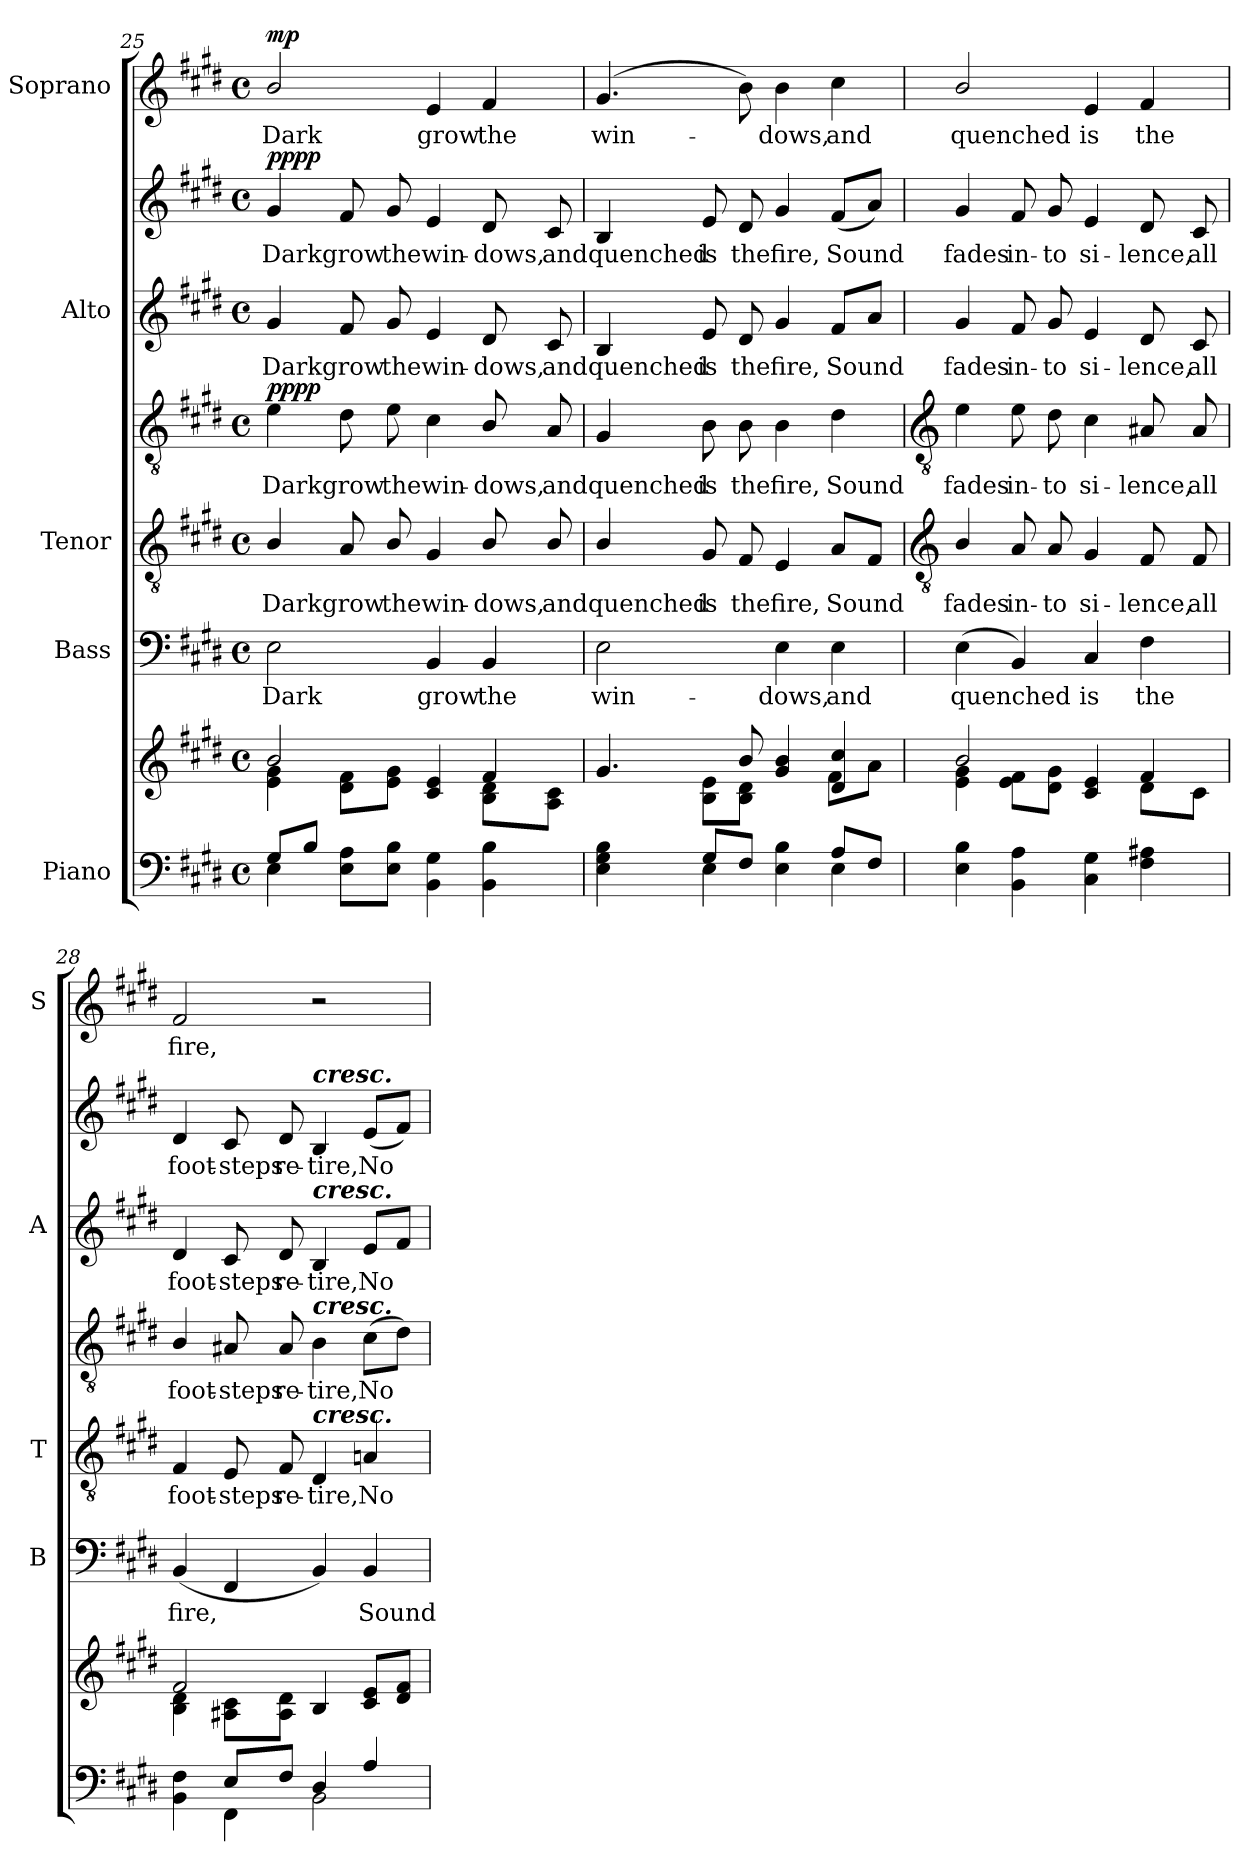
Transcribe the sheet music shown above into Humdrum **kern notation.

**kern	**kern	**dynam	**kern	**text	**kern	**text	**kern	**text	**dynam	**kern	**text	**kern	**text	**dynam	**kern	**text	**dynam
*part5	*part5	*part5	*part4	*part4	*part3	*part3	*part3	*part3	*part3	*part2	*part2	*part2	*part2	*part2	*part1	*part1	*part1
*staff8	*staff7	*staff7/8	*staff6	*staff6	*staff5	*staff5	*staff4	*staff4	*staff4/5	*staff3	*staff3	*staff2	*staff2	*staff2/3	*staff1	*staff1	*staff1
*I"Piano	*	*	*I"Bass	*	*I"Tenor	*	*	*	*	*I"Alto	*	*	*	*	*I"Soprano	*	*
*	*	*	*I'B	*	*I'T	*	*	*	*	*I'A	*	*	*	*	*I'S	*	*
*clefF4	*clefG2	*	*clefF4	*	*clefGv2	*	*clefGv2	*	*	*clefG2	*	*clefG2	*	*	*clefG2	*	*
*k[f#c#g#d#]	*k[f#c#g#d#]	*	*k[f#c#g#d#]	*	*k[f#c#g#d#]	*	*k[f#c#g#d#]	*	*	*k[f#c#g#d#]	*	*k[f#c#g#d#]	*	*	*k[f#c#g#d#]	*	*
*E:	*E:	*	*E:	*	*E:	*	*E:	*	*	*E:	*	*E:	*	*	*E:	*	*
*M4/4	*M4/4	*	*M4/4	*	*M4/4	*	*M4/4	*	*	*M4/4	*	*M4/4	*	*	*M4/4	*	*
*met(c)	*met(c)	*	*met(c)	*	*met(c)	*	*met(c)	*	*	*met(c)	*	*met(c)	*	*	*met(c)	*	*
=25	=25	=25	=25	=25	=25	=25	=25	=25	=25	=25	=25	=25	=25	=25	=25	=25	=25
*^	*^	*	*	*	*	*	*	*	*	*	*	*	*	*	*	*	*
!	!	!	!	!LO:DY:b=2	!	!LO:LY:b	!	!LO:LY:b	!	!LO:LY:b	!	!	!LO:LY:b	!	!LO:LY:b	!	!	!LO:LY:b	!
!	!	!	!	!LO:DY:n=1:b	!	!	!	!	!	!	!	!	!	!	!	!	!	!	!
!	!	!	!	!LO:DY:n=2:b	!	!	!	!	!	!	!LO:DY:b=2	!	!	!	!	!	!	!	!
!	!	!	!	!	!	!	!	!	!	!	!LO:DY:n=1:b	!	!	!	!	!LO:DY:b=2	!	!	!
!	!	!	!	!	!	!	!	!	!	!	!	!	!	!	!	!LO:DY:n=1:b	!	!	!LO:DY:b
8G#/L	4E\	2b/	4e\ 4g#\	pp mp pp	2E	Dark	4B/	Dark	4e	Dark	pp pp	4g#	Dark	4g#	Dark	pp pp	2b/	Dark	mp
8B/J	.	.	.	.	.	.	.	.	.	.	.	.	.	.	.	.	.	.	.
!	!	!	!	!	!	!	!	!LO:LY:b	!	!LO:LY:b	!	!	!LO:LY:b	!	!LO:LY:b	!	!	!	!
2ryy	8E\ 8A\L	.	8d# 8f#L	.	.	.	8A	grow	8d#	grow	.	8f#	grow	8f#	grow	.	.	.	.
!	!	!	!	!	!	!	!	!LO:LY:b	!	!LO:LY:b	!	!	!LO:LY:b	!	!LO:LY:b	!	!	!	!
.	8E\ 8B\J	.	8e 8g#J	.	.	.	8B/	the	8e	the	.	8g#	the	8g#	the	.	.	.	.
!	!	!	!	!	!	!LO:LY:b	!	!LO:LY:b	!	!LO:LY:b	!	!	!LO:LY:b	!	!LO:LY:b	!	!	!LO:LY:b	!
.	4BB\ 4G#\	4c#/ 4e/	4ryy	.	4BB	grow	4G#	win-	4c#	win-	.	4e	win-	4e	win-	.	4e	grow	.
!	!	!	!	!	!	!LO:LY:b	!	!LO:LY:b	!	!LO:LY:b	!	!	!LO:LY:b	!	!LO:LY:b	!	!	!LO:LY:b	!
8ryy	4BB\ 4B\	4f#/	8B 8d#L	.	4BB	the	8B/	-dows,	8B/	-dows,	.	8d#	-dows,	8d#	-dows,	.	4f#	the	.
!	!	!	!	!	!	!	!	!LO:LY:b	!	!LO:LY:b	!	!	!LO:LY:b	!	!LO:LY:b	!	!	!	!
8ryy	.	.	8A 8c#J	.	.	.	8B/	and	8A	and	.	8c#	and	8c#	and	.	.	.	.
=26	=26	=26	=26	=26	=26	=26	=26	=26	=26	=26	=26	=26	=26	=26	=26	=26	=26	=26	=26
!	!	!	!	!	!	!LO:LY:b	!	!LO:LY:b	!	!LO:LY:b	!	!	!LO:LY:b	!	!LO:LY:b	!	!	!LO:LY:b	!
4ryy	4E\ 4G#\ 4B\	4.g#/	4ryy	.	2E	win-	4B/	quenched	4G#	quenched	.	4B	quenched	4B	quenched	.	(<4.g#	win-	.
!	!	!	!	!	!	!	!	!LO:LY:b	!	!LO:LY:b	!	!	!LO:LY:b	!	!LO:LY:b	!	!	!	!
8G#/L	4E\	.	8B 8eL	.	.	.	8G#	is	8B	is	.	8e	is	8e	is	.	.	.	.
!	!	!	!	!	!	!	!	!LO:LY:b	!	!LO:LY:b	!	!	!LO:LY:b	!	!LO:LY:b	!	!	!	!
8F#/J	.	8b/	8B 8d#J	.	.	.	8F#	the	8B	the	.	8d#	the	8d#	the	.	8b)	.	.
!	!	!	!	!	!	!LO:LY:b	!	!LO:LY:b	!	!LO:LY:b	!	!	!LO:LY:b	!	!LO:LY:b	!	!	!LO:LY:b	!
4ryy	4E\ 4B\	4g#/ 4b/	4ryy	.	4E	-dows,	4E	fire,	4B	fire,	.	4g#	fire,	4g#	fire,	.	4b	dows,	.
!	!	!	!	!	!	!LO:LY:b	!	!LO:LY:b	!	!LO:LY:b	!	!	!LO:LY:b	!	!LO:LY:b	!	!	!LO:LY:b	!
8A/L	4E\	4d#/ 4cc#/	8f#\L	.	4E	and	8AL	Sound	4d#	Sound	.	8f#L	Sound	(<8f#L	Sound	.	4cc#	and	.
8F#/J	.	.	8a\J	.	.	.	8F#J	.	.	.	.	8aJ	.	8aJ)	.	.	.	.	.
!!LO:LB:g=z
=27	=27	=27	=27	=27	=27	=27	=27	=27	=27	=27	=27	=27	=27	=27	=27	=27	=27	=27	=27
*	*	*	*	*	*	*	*clefGv2	*	*clefGv2	*	*	*	*	*	*	*	*	*	*
!	!	!	!	!	!	!LO:LY:b	!	!LO:LY:b	!	!LO:LY:b	!	!	!LO:LY:b	!	!LO:LY:b	!	!	!LO:LY:b	!
1ryy	4E\ 4B\	2b/	4e\ 4g#\	.	(<4E	quenched	4B/	fades	4e	fades	.	4g#	fades	4g#	fades	.	2b/	quenched	.
!	!	!	!	!	!	!	!	!LO:LY:b	!	!LO:LY:b	!	!	!LO:LY:b	!	!LO:LY:b	!	!	!	!
.	4BB\ 4A\	.	8e\ 8f#\L	.	4BB)	.	8A	in-	8e	in-	.	8f#	in-	8f#	in-	.	.	.	.
!	!	!	!	!	!	!	!	!LO:LY:b	!	!LO:LY:b	!	!	!LO:LY:b	!	!LO:LY:b	!	!	!	!
.	.	.	8d#\ 8g#\J	.	.	.	8A	-to	8d#	-to	.	8g#	-to	8g#	-to	.	.	.	.
!	!	!	!	!	!	!LO:LY:b	!	!LO:LY:b	!	!LO:LY:b	!	!	!LO:LY:b	!	!LO:LY:b	!	!	!LO:LY:b	!
.	4C#\ 4G#\	4c#/ 4e/	4ryy	.	4C#	is	4G#	si-	4c#	si-	.	4e	si-	4e	si-	.	4e	is	.
!	!	!	!	!	!	!LO:LY:b	!	!LO:LY:b	!	!LO:LY:b	!	!	!LO:LY:b	!	!LO:LY:b	!	!	!LO:LY:b	!
.	4F#\ 4A#X\	4f#/	8d#\L	.	4F#	the	8F#	-lence,	8A#X	-lence,	.	8d#	-lence,	8d#	-lence,	.	4f#	the	.
!	!	!	!	!	!	!	!	!LO:LY:b	!	!LO:LY:b	!	!	!LO:LY:b	!	!LO:LY:b	!	!	!	!
.	.	.	8c#\J	.	.	.	8F#	all	8A#	all	.	8c#	all	8c#	all	.	.	.	.
=28	=28	=28	=28	=28	=28	=28	=28	=28	=28	=28	=28	=28	=28	=28	=28	=28	=28	=28	=28
!	!	!	!	!	!	!LO:LY:b	!	!LO:LY:b	!	!LO:LY:b	!	!	!LO:LY:b	!	!LO:LY:b	!	!	!LO:LY:b	!
4ryy	4BB\ 4F#\	2f#/	4B\ 4d#\	.	(<4BB	fire,	4F#	foot-	4B/	foot-	.	4d#	foot-	4d#	foot-	.	2f#	fire,	.
!	!	!	!	!	!	!	!	!LO:LY:b	!	!LO:LY:b	!	!	!LO:LY:b	!	!LO:LY:b	!	!	!	!
8E/L	4FF#\	.	8A#X\ 8c#\L	.	4FF#	.	8E	-steps	8A#X	-steps	.	8c#	-steps	8c#	-steps	.	.	.	.
!	!	!	!	!	!	!	!	!LO:LY:b	!	!LO:LY:b	!	!	!LO:LY:b	!	!LO:LY:b	!	!	!	!
8F#/J	.	.	8A#\ 8d#\J	.	.	.	8F#	re-	8A#	re-	.	8d#	re-	8d#	re-	.	.	.	.
!	!	!	!	!	!	!	!	!	!	!	!	!	!	!LO:TX:a:Bi:t=cresc.	!	!	!	!	!
!	!	!	!	!	!	!	!	!	!	!	!	!LO:TX:a:Bi:t=cresc.	!	!	!	!	!	!	!
!	!	!	!	!	!	!	!	!	!LO:TX:a:Bi:t=cresc.	!	!	!	!	!	!	!	!	!	!
!	!	!	!	!	!	!	!LO:TX:a:Bi:t=cresc.	!	!	!	!	!	!	!	!	!	!	!	!
!	!	!	!	!	!	!	!	!LO:LY:b	!	!LO:LY:b	!	!	!LO:LY:b	!	!LO:LY:b	!	!	!	!
4D#/	2BB\	4B/	2ryy	.	4BB)	.	4D#	-tire,	4B	-tire,	.	4B	-tire,	4B	-tire,	.	2r	.	.
!	!	!	!	!	!	!LO:LY:b	!	!LO:LY:b	!	!LO:LY:b	!	!	!LO:LY:b	!	!LO:LY:b	!	!	!	!
4A/	.	8c#/ 8e/L	.	.	4BB	Sound	4An	No	(>8c#L	No	.	8eL	No	(<8eL	No	.	.	.	.
.	.	8d#/ 8f#/J	.	.	.	.	.	.	8d#J)	.	.	8f#J	.	8f#J)	.	.	.	.	.
*v	*v	*	*	*	*	*	*	*	*	*	*	*	*	*	*	*	*	*	*
*	*v	*v	*	*	*	*	*	*	*	*	*	*	*	*	*	*	*	*
=	=	=	=	=	=	=	=	=	=	=	=	=	=	=	=	=	=
*-	*-	*-	*-	*-	*-	*-	*-	*-	*-	*-	*-	*-	*-	*-	*-	*-	*-
